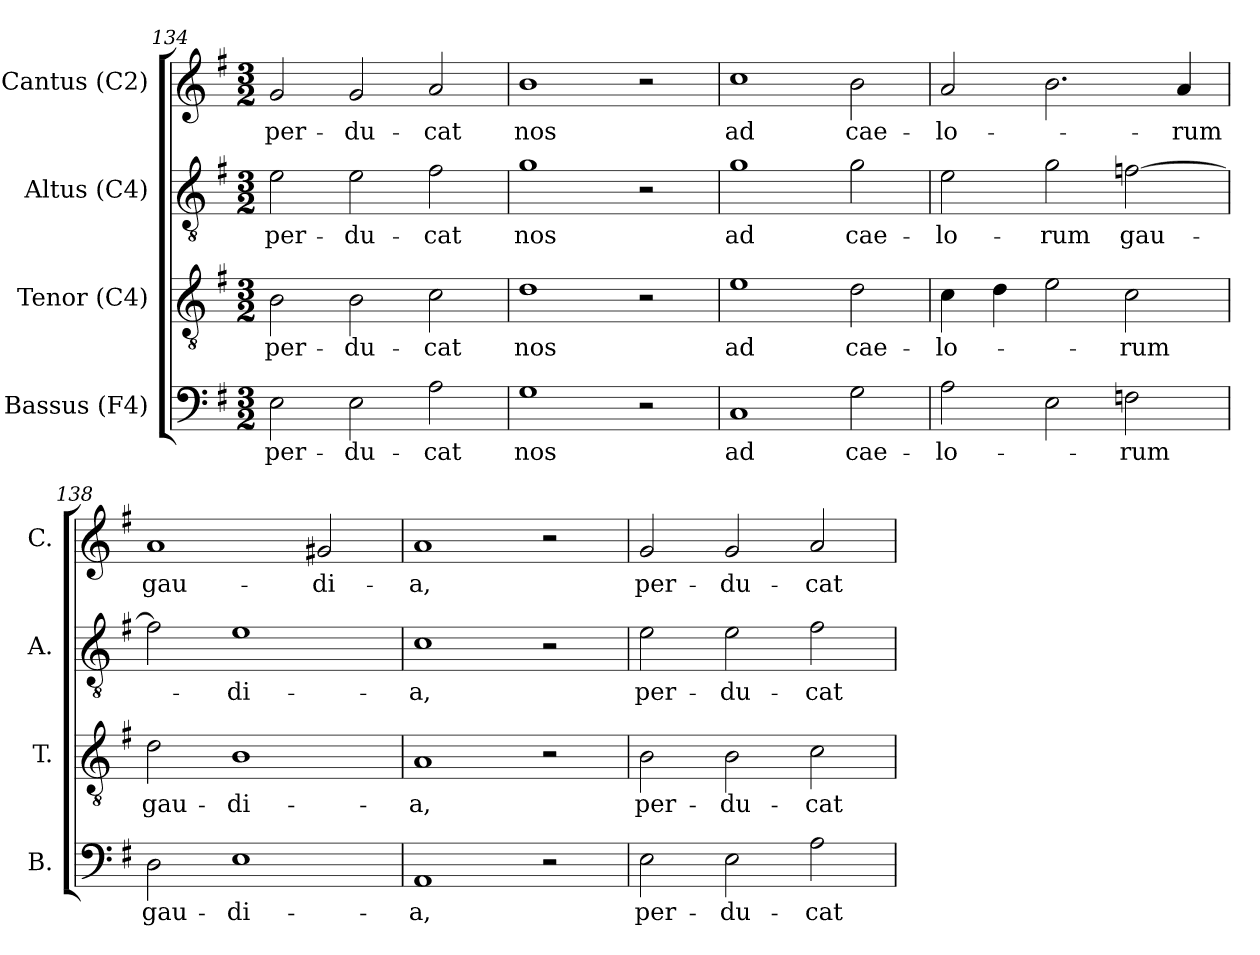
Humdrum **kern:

**kern	**text	**kern	**text	**kern	**text	**kern	**text
*part4	*part4	*part3	*part3	*part2	*part2	*part1	*part1
*staff4	*staff4	*staff3	*staff3	*staff2	*staff2	*staff1	*staff1
*I"Bassus (F4)	*	*I"Tenor (C4)	*	*I"Altus (C4)	*	*I"Cantus (C2)	*
*I'B.	*	*I'T.	*	*I'A.	*	*I'C.	*
*clefF4	*	*clefGv2	*	*clefGv2	*	*clefG2	*
*	*	*ITrd7c12	*	*ITrd7c12	*	*	*
*k[f#]	*	*k[f#]	*	*k[f#]	*	*k[f#]	*
*G:	*	*G:	*	*G:	*	*G:	*
*M3/2	*	*M3/2	*	*M3/2	*	*M3/2	*
=134	=134	=134	=134	=134	=134	=134	=134
!	!LO:LY:b:color=#000000	!	!	!	!	!	!
!	!	!	!LO:LY:b:color=#000000	!	!	!	!
!	!	!	!	!	!LO:LY:b:color=#000000	!	!
!	!	!	!	!	!	!	!LO:LY:b:color=#000000
2Ei\	per-	2BBi\	per-	2Ei\	per-	2gi/	per-
!	!LO:LY:b:color=#000000	!	!	!	!	!	!
!	!	!	!LO:LY:b:color=#000000	!	!	!	!
!	!	!	!	!	!LO:LY:b:color=#000000	!	!
!	!	!	!	!	!	!	!LO:LY:b:color=#000000
2Ei\	-du-	2BBi\	-du-	2Ei\	-du-	2gi/	-du-
!	!LO:LY:b:color=#000000	!	!	!	!	!	!
!	!	!	!LO:LY:b:color=#000000	!	!	!	!
!	!	!	!	!	!LO:LY:b:color=#000000	!	!
!	!	!	!	!	!	!	!LO:LY:b:color=#000000
2Ai\	-cat	2Ci\	-cat	2F#i\	-cat	2ai/	-cat
=135	=135	=135	=135	=135	=135	=135	=135
!	!LO:LY:b:color=#000000	!	!	!	!	!	!
!	!	!	!LO:LY:b:color=#000000	!	!	!	!
!	!	!	!	!	!LO:LY:b:color=#000000	!	!
!	!	!	!	!	!	!	!LO:LY:b:color=#000000
1Gi	nos	1Di	nos	1Gi	nos	1bi	nos
2r	.	2r	.	2r	.	2r	.
!!LO:LB:g=z
=136	=136	=136	=136	=136	=136	=136	=136
!	!LO:LY:b:color=#000000	!	!	!	!	!	!
!	!	!	!LO:LY:b:color=#000000	!	!	!	!
!	!	!	!	!	!LO:LY:b:color=#000000	!	!
!	!	!	!	!	!	!	!LO:LY:b:color=#000000
1Ci	ad	1Ei	ad	1Gi	ad	1cci	ad
!	!LO:LY:b:color=#000000	!	!	!	!	!	!
!	!	!	!LO:LY:b:color=#000000	!	!	!	!
!	!	!	!	!	!LO:LY:b:color=#000000	!	!
!	!	!	!	!	!	!	!LO:LY:b:color=#000000
2Gi\	cae-	2Di\	cae-	2Gi\	cae-	2bi\	cae-
=137	=137	=137	=137	=137	=137	=137	=137
!	!LO:LY:b:color=#000000	!	!	!	!	!	!
!	!	!	!LO:LY:b:color=#000000	!	!	!	!
!	!	!	!	!	!LO:LY:b:color=#000000	!	!
!	!	!	!	!	!	!	!LO:LY:b:color=#000000
2Ai\	-lo-	4Ci\	-lo-	2Ei\	-lo-	2ai/	-lo-
.	.	4Di\	.	.	.	.	.
!	!	!	!	!	!LO:LY:b:color=#000000	!	!
2Ei\	.	2Ei\	.	2Gi\	-rum	2.bi\	.
!	!LO:LY:b:color=#000000	!	!	!	!	!	!
!	!	!	!LO:LY:b:color=#000000	!	!	!	!
!	!	!	!	!	!LO:LY:b:color=#000000	!	!
2Fni\	-rum	2Ci\	-rum	[2Fi\	gau-	.	.
!	!	!	!	!	!	!	!LO:LY:b:color=#000000
.	.	.	.	.	.	4ai/	-rum
=138	=138	=138	=138	=138	=138	=138	=138
!	!LO:LY:b:color=#000000	!	!	!	!	!	!
!	!	!	!LO:LY:b:color=#000000	!	!	!	!
!	!	!	!	!	!	!	!LO:LY:b:color=#000000
2Di\	gau-	2Di\	gau-	2Fi\]	.	1ai	gau-
!	!LO:LY:b:color=#000000	!	!	!	!	!	!
!	!	!	!LO:LY:b:color=#000000	!	!	!	!
!	!	!	!	!	!LO:LY:b:color=#000000	!	!
1Ei	-di-	1BBi	-di-	1Ei	-di-	.	.
!	!	!	!	!	!	!	!LO:LY:b:color=#000000
.	.	.	.	.	.	2g#i/	-di-
=139	=139	=139	=139	=139	=139	=139	=139
!	!LO:LY:b:color=#000000	!	!	!	!	!	!
!	!	!	!LO:LY:b:color=#000000	!	!	!	!
!	!	!	!	!	!LO:LY:b:color=#000000	!	!
!	!	!	!	!	!	!	!LO:LY:b:color=#000000
1AAi	-a,	1AAi	-a,	1Ci	-a,	1ai	-a,
2r	.	2r	.	2r	.	2r	.
=140	=140	=140	=140	=140	=140	=140	=140
!	!LO:LY:b:color=#000000	!	!	!	!	!	!
!	!	!	!LO:LY:b:color=#000000	!	!	!	!
!	!	!	!	!	!LO:LY:b:color=#000000	!	!
!	!	!	!	!	!	!	!LO:LY:b:color=#000000
2Ei\	per-	2BBi\	per-	2Ei\	per-	2gi/	per-
!	!LO:LY:b:color=#000000	!	!	!	!	!	!
!	!	!	!LO:LY:b:color=#000000	!	!	!	!
!	!	!	!	!	!LO:LY:b:color=#000000	!	!
!	!	!	!	!	!	!	!LO:LY:b:color=#000000
2Ei\	-du-	2BBi\	-du-	2Ei\	-du-	2gi/	-du-
!	!LO:LY:b:color=#000000	!	!	!	!	!	!
!	!	!	!LO:LY:b:color=#000000	!	!	!	!
!	!	!	!	!	!LO:LY:b:color=#000000	!	!
!	!	!	!	!	!	!	!LO:LY:b:color=#000000
2Ai\	-cat	2Ci\	-cat	2F#i\	-cat	2ai/	-cat
=	=	=	=	=	=	=	=
*-	*-	*-	*-	*-	*-	*-	*-
